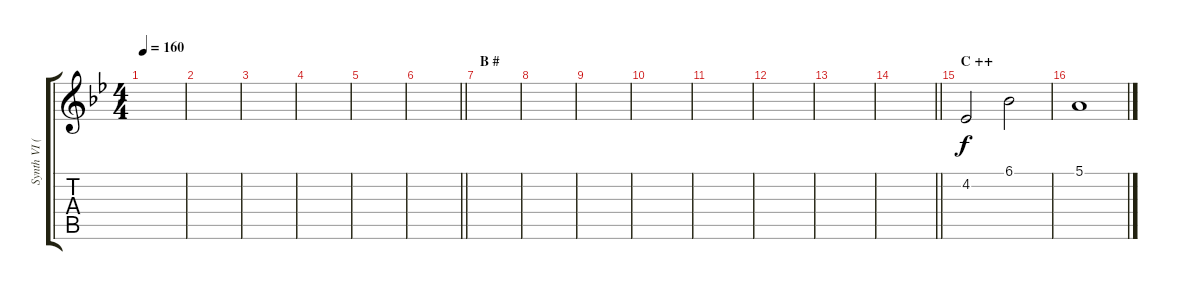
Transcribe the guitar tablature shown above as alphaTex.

\track ("Synth VI (Kotobuki Tsumugi)" "Synth VI (") {instrument glockenspiel}
\staff {score tabs}
\tuning (E4 B3 G3 D3 A2 E2) {hide}
\ts (4 4)
\tempo 160
\clef g2
\ks bb
|
|
|
|
|
\barLineRight lightlight
|
\section ("" "B #")
|
|
|
|
|
|
|
\barLineRight lightlight
|
\section ("" "C ++")
4.2.2 6.1.2 |
5.1.1
